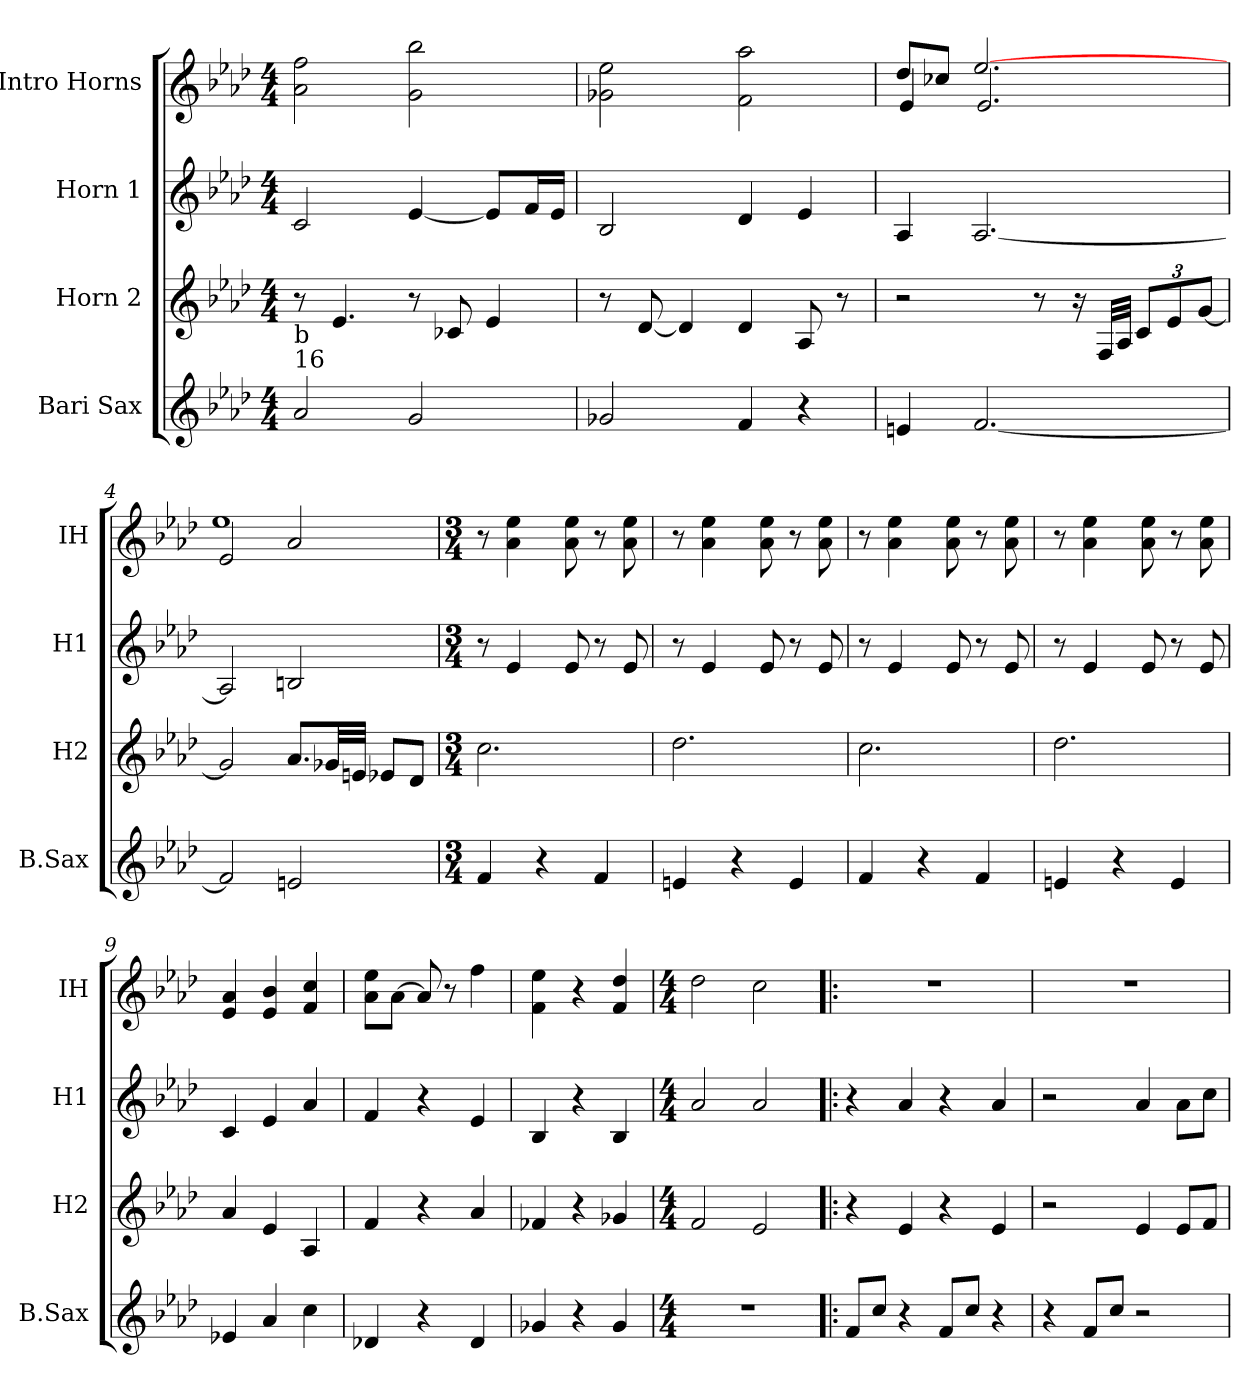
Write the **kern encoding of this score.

**kern	**kern	**kern	**kern
*part4	*part3	*part2	*part1
*staff4	*staff3	*staff2	*staff1
*I"Bari Sax	*I"Horn 2	*I"Horn 1	*I"Intro Horns
*I'B.Sax	*I'H2	*I'H1	*I'IH
*clefG2	*clefG2	*clefG2	*clefG2
*k[b-e-a-d-]	*k[b-e-a-d-]	*k[b-e-a-d-]	*k[b-e-a-d-]
*A-:	*A-:	*A-:	*A-:
*M4/4	*M4/4	*M4/4	*M4/4
=1	=1	=1	=1
!LO:TX:a:t=16	!	!	!
!LO:TX:a:t=b	!	!	!
2a-/	8r	2c/	2a-\ 2ff\
.	4.e-/	.	.
2g/	8r	[4e-/	2g\ 2bb-\
.	8c-X/	.	.
.	4e-/	8e-/L]	.
.	.	16f/L	.
.	.	16e-/JJ	.
=2	=2	=2	=2
2g-X/	8r	2B-/	2g-X\ 2ee-\
.	[8d-/	.	.
.	4d-/]	.	.
4f/	4d-/	4d-/	2f\ 2aa-\
4r	8A-/	4e-/	.
.	8r	.	.
=3	=3	=3	=3
*	*	*	*^
4en/	2r	4A-/	8dd-/L	4e-/
.	.	.	8cc-X/J	.
[2.f/	.	[2.A-/	[>2.ee-/	2.e-/
.	8r	.	.	.
.	16r	.	.	.
.	32F/LLL	.	.	.
.	32A-/JJJ	.	.	.
*	*Xbrackettup	*	*	*
.	12c/L	.	.	.
.	12e-/	.	.	.
.	[12g/J	.	.	.
!!LO:LB:g=z	!!
=4	=4	=4	=4	=4
2f/]	2g/]	2A-/]	2e-/	1ee-
2en/	8.a-/L	2Bn/	2a-/	.
.	32g-X/LL	.	.	.
.	32en/JJJ	.	.	.
.	8e-X/L	.	.	.
.	8d-/J	.	.	.
*	*	*	*v	*v
=5	=5	=5	=5
*M3/4	*M3/4	*M3/4	*M3/4
4f/	2.cc\	8r	8r
.	.	4e-/	4a-\ 4ee-\
4r	.	.	.
.	.	8e-/	8a-\ 8ee-\
4f/	.	8r	8r
.	.	8e-/	8a-\ 8ee-\
=6	=6	=6	=6
4en/	2.dd-\	8r	8r
.	.	4e-/	4a-\ 4ee-\
4r	.	.	.
.	.	8e-/	8a-\ 8ee-\
4e/	.	8r	8r
.	.	8e-/	8a-\ 8ee-\
=7	=7	=7	=7
4f/	2.cc\	8r	8r
.	.	4e-/	4a-\ 4ee-\
4r	.	.	.
.	.	8e-/	8a-\ 8ee-\
4f/	.	8r	8r
.	.	8e-/	8a-\ 8ee-\
=8	=8	=8	=8
4en/	2.dd-\	8r	8r
.	.	4e-/	4a-\ 4ee-\
4r	.	.	.
.	.	8e-/	8a-\ 8ee-\
4e/	.	8r	8r
.	.	8e-/	8a-\ 8ee-\
!!LO:PB:g=z
=9	=9	=9	=9
4e-X/	4a-/	4c/	4e-/ 4a-/
4a-/	4e-/	4e-/	4e-/ 4b-/
4cc\	4A-/	4a-/	4f/ 4cc/
=10	=10	=10	=10
4d-X/	4f/	4f/	8a-\ 8ee-\L
.	.	.	[8a-\J
4r	4r	4r	8a-/]
.	.	.	8r
4d-/	4a-/	4e-/	4ff\
=11	=11	=11	=11
4g-X/	4f-X/	4B-/	4f\ 4ee-\
4r	4r	4r	4r
4g-/	4g-X/	4B-/	4f/ 4dd-/
=12	=12	=12	=12
*M4/4	*M4/4	*M4/4	*M4/4
1r	2f/	2a-/	2dd-\
.	2e-/	2a-/	2cc\
=13!|:	=13!|:	=13!|:	=13!|:
8f/L	4r	4r	1r
8cc/J	.	.	.
4r	4e-/	4a-/	.
8f/L	4r	4r	.
8cc/J	.	.	.
4r	4e-/	4a-/	.
!!LO:LB:g=z
=14	=14	=14	=14
4r	2r	2r	1r
8f/L	.	.	.
8cc/J	.	.	.
2r	4e-/	4a-/	.
.	8e-/L	8a-\L	.
.	8f/J	8cc\J	.
=	=	=	=
*-	*-	*-	*-
